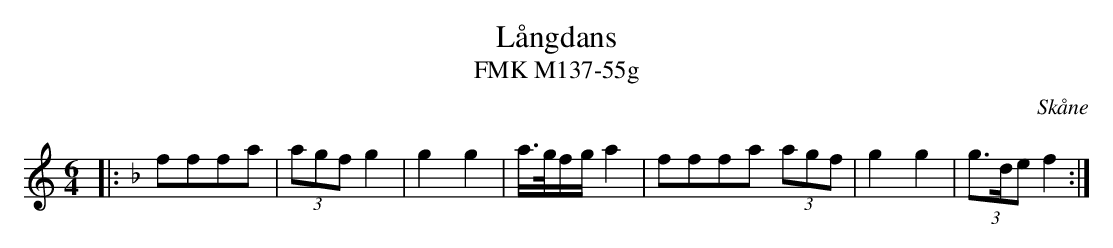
X:1
T:Långdans
T:FMK M137-55g
O:Skåne
M:6/4
L:1/16
K:C
|:[K:F] f2f2f2a2 |(3a2g2f2 g4 | g4 g4 |  a>gfg a4 | f2f2f2a2 (3a2g2f2 | g4 g4 | (3g2>d2e2 f4  :|
